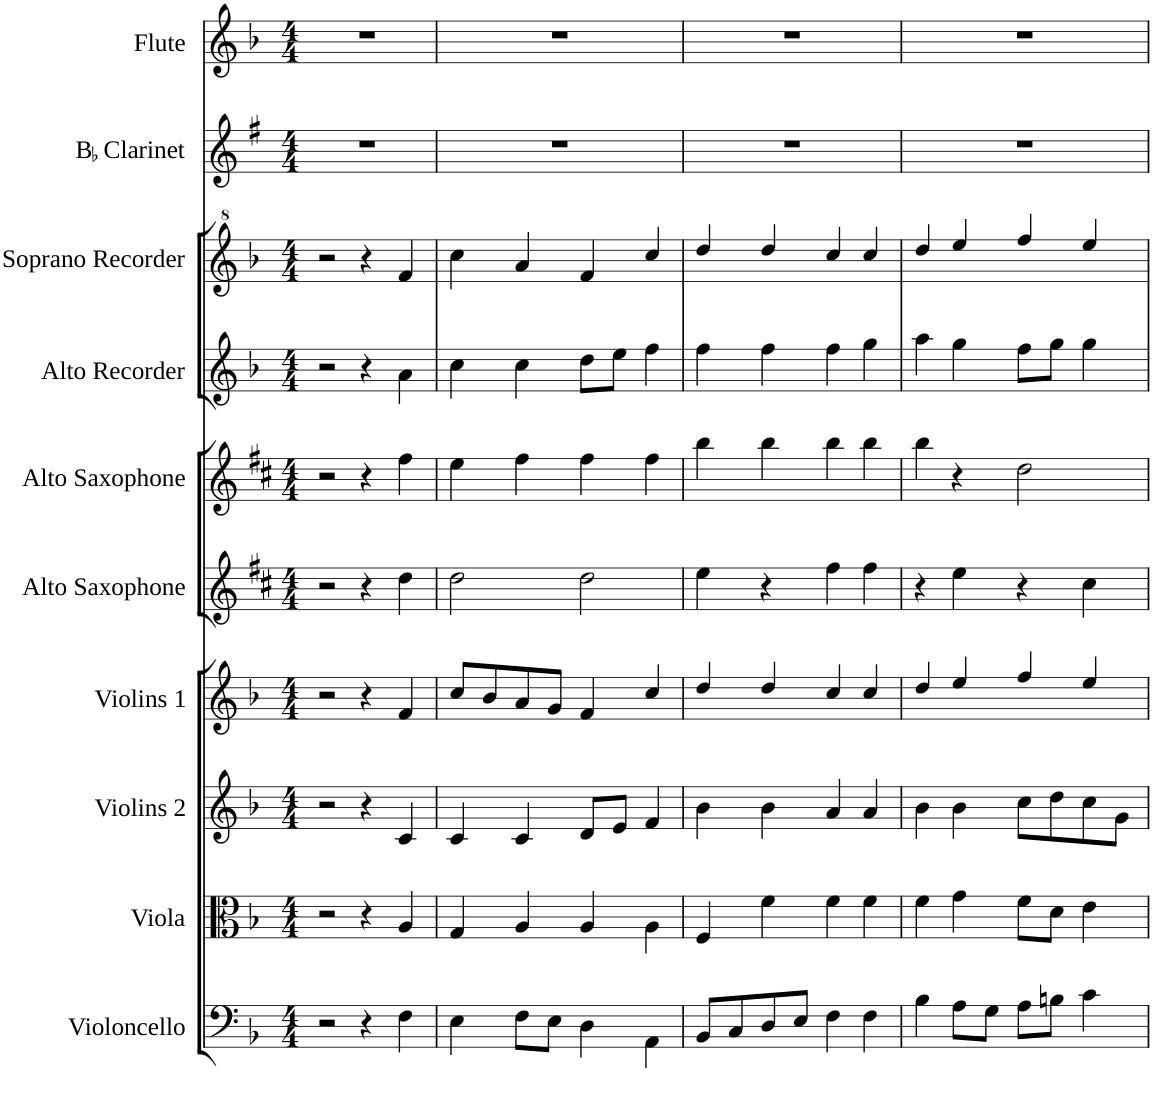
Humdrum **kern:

**kern	**kern	**kern	**kern	**kern	**kern	**kern	**kern	**kern	**kern
*part10	*part9	*part8	*part7	*part6	*part5	*part4	*part3	*part2	*part1
*staff10	*staff9	*staff8	*staff7	*staff6	*staff5	*staff4	*staff3	*staff2	*staff1
*I"Violoncello	*I"Viola	*I"Violins 2	*I"Violins 1	*I"Alto Saxophone	*I"Alto Saxophone	*I"Alto Recorder	*I"Soprano Recorder	*I"BaccidentalFlat Clarinet	*I"Flute
*I'Vlc.	*I'Vla.	*I'Vlns. 2	*I'Vlns. 1	*I'A. Sax.	*I'A. Sax.	*I'A. Rec.	*I'S. Rec.	*I'BaccidentalFlat Cl.	*I'Fl.
*clefF4	*clefC3	*clefG2	*clefG2	*clefG2	*clefG2	*clefG2	*clefG^2	*clefG2	*clefG2
*	*	*	*	*Trd5c9	*Trd5c9	*	*	*Trd1c2	*
*k[b-]	*k[b-]	*k[b-]	*k[b-]	*k[f#c#]	*k[f#c#]	*k[b-]	*k[b-]	*k[f#]	*k[b-]
*M4/4	*M4/4	*M4/4	*M4/4	*M4/4	*M4/4	*M4/4	*M4/4	*M4/4	*M4/4
=1	=1	=1	=1	=1	=1	=1	=1	=1	=1
2r	2r	2r	2r	2r	2r	2r	2r	1r	1r
4r	4r	4r	4r	4r	4r	4r	4r	.	.
4F\	4A/	4c/	4f/	4dd\	4ff#\	4a\	4ff/	.	.
=2	=2	=2	=2	=2	=2	=2	=2	=2	=2
4E\	4G/	4c/	8cc/L	2dd\	4ee\	4cc\	4ccc\	1r	1r
.	.	.	8b-/	.	.	.	.	.	.
8F\L	4A/	4c/	8a/	.	4ff#\	4cc\	4aa/	.	.
8E\J	.	.	8g/J	.	.	.	.	.	.
4D\	4A/	8d/L	4f/	2dd\	4ff#\	8dd\L	4ff/	.	.
.	.	8e/J	.	.	.	8ee\J	.	.	.
4AA\	4A\	4f/	4cc/	.	4ff#\	4ff\	4ccc/	.	.
=3	=3	=3	=3	=3	=3	=3	=3	=3	=3
8BB-/L	4F/	4b-\	4dd/	4ee\	4bb\	4ff\	4ddd/	1r	1r
8C/	.	.	.	.	.	.	.	.	.
8D/	4f\	4b-\	4dd/	4r	4bb\	4ff\	4ddd/	.	.
8E/J	.	.	.	.	.	.	.	.	.
4F\	4f\	4a/	4cc/	4ff#\	4bb\	4ff\	4ccc/	.	.
4F\	4f\	4a/	4cc/	4ff#\	4bb\	4gg\	4ccc/	.	.
=4	=4	=4	=4	=4	=4	=4	=4	=4	=4
4B-\	4f\	4b-\	4dd/	4r	4bb\	4aa\	4ddd/	1r	1r
8A\L	4g\	4b-\	4ee/	4ee\	4r	4gg\	4eee/	.	.
8G\J	.	.	.	.	.	.	.	.	.
8A\L	8f\L	8cc\L	4ff/	4r	2dd\	8ff\L	4fff/	.	.
8Bn\J	8d\J	8dd\	.	.	.	8gg\J	.	.	.
4c\	4e\	8cc\	4ee/	4cc#\	.	4gg\	4eee/	.	.
.	.	8g\J	.	.	.	.	.	.	.
=	=	=	=	=	=	=	=	=	=
*-	*-	*-	*-	*-	*-	*-	*-	*-	*-
